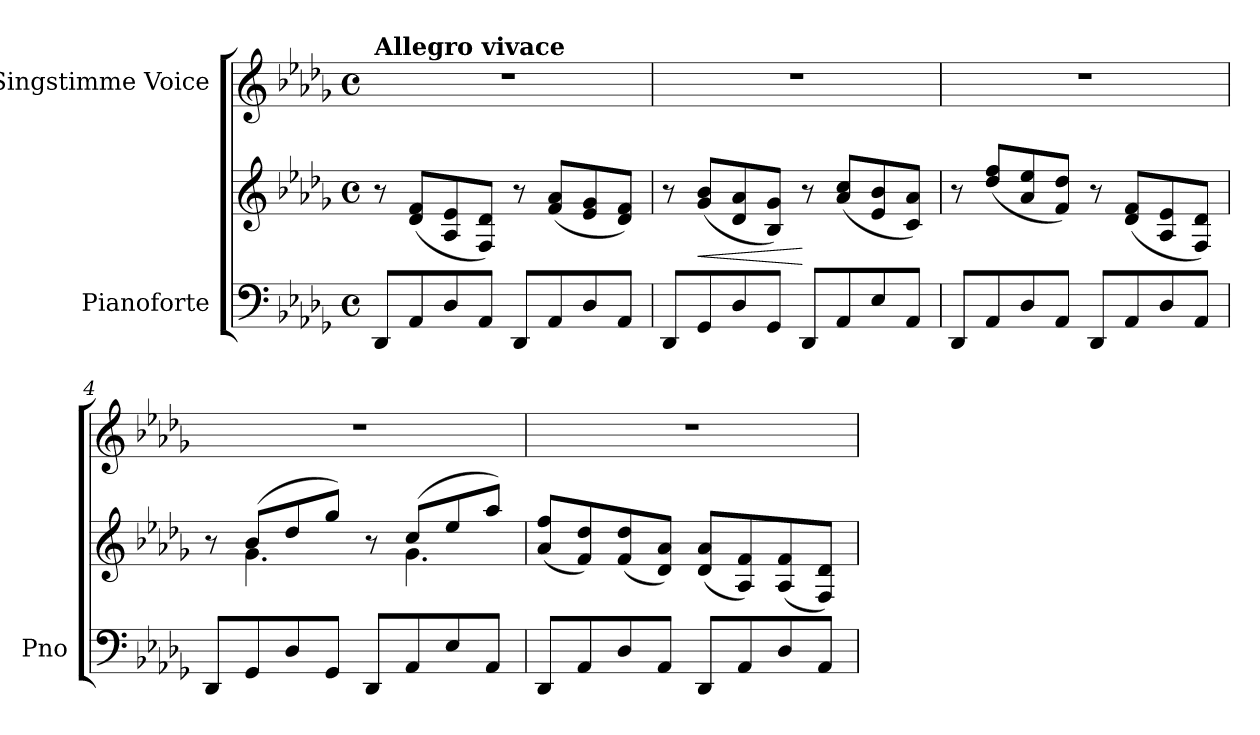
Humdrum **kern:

**kern	**kern	**dynam	**kern
*part2	*part2	*part2	*part1
*staff3	*staff2	*staff2/3	*staff1
*I"Pianoforte	*	*	*I"Singstimme Voice
*I'Pno	*	*	*
*clefF4	*clefG2	*	*clefG2
*k[b-e-a-d-g-]	*k[b-e-a-d-g-]	*	*k[b-e-a-d-g-]
*M4/4	*M4/4	*	*M4/4
*met(c)	*met(c)	*	*met(c)
=1	=1	=1	=1
!	!	!	!LO:TX:a:B:t=Allegro vivace
8DD-/L	8r	.	1r
8AA-/	(8d-/ 8f/L	.	.
8D-/	8A-/ 8e-/	.	.
8AA-/J	8F/ 8d-/J)	.	.
8DD-/L	8r	.	.
8AA-/	(8f/ 8a-/L	.	.
8D-/	8e-/ 8g-/	.	.
8AA-/J	8d-/ 8f/J)	.	.
=2	=2	=2	=2
8DD-/L	8r	.	1r
!	!	!LO:HP:b	!
8GG-/	(8g-/ 8b-/L	<	.
8D-/	8d-/ 8a-/	.	.
8GG-/J	8B-/ 8g-/J)	.	.
8DD-/L	8r	[	.
8AA-/	(8a-/ 8cc/L	.	.
8E-/	8e-/ 8b-/	.	.
8AA-/J	8c/ 8a-/J)	.	.
=3	=3	=3	=3
8DD-/L	8r	.	1r
8AA-/	(8dd-/ 8ff/L	.	.
8D-/	8a-/ 8ee-/	.	.
8AA-/J	8f/ 8dd-/J)	.	.
8DD-/L	8r	.	.
8AA-/	(8d-/ 8f/L	.	.
8D-/	8A-/ 8e-/	.	.
8AA-/J	8F/ 8d-/J)	.	.
!!LO:LB:g=z
=4	=4	=4	=4
*	*^	*	*
8DD-/L	8r	8ryy	.	1r
8GG-/	(8b-/L	4.g-\	.	.
8D-/	8dd-/	.	.	.
8GG-/J	8gg-/J)	.	.	.
8DD-/L	8r	8ryy	.	.
8AA-/	(8cc/L	4.g-\	.	.
8E-/	8ee-/	.	.	.
8AA-/J	8aa-/J)	.	.	.
*	*v	*v	*	*
!!LO:LB:g=z
=5	=5	=5	=5
8DD-/L	(8a-/ 8ff/L	.	1r
8AA-/	8f/ 8dd-/)	.	.
8D-/	(8f/ 8dd-/	.	.
8AA-/J	8d-/ 8a-/J)	.	.
8DD-/L	(8d-/ 8a-/L	.	.
8AA-/	8A-/ 8f/)	.	.
8D-/	(8A-/ 8f/	.	.
8AA-/J	8F/ 8d-/J)	.	.
=	=	=	=
*-	*-	*-	*-
